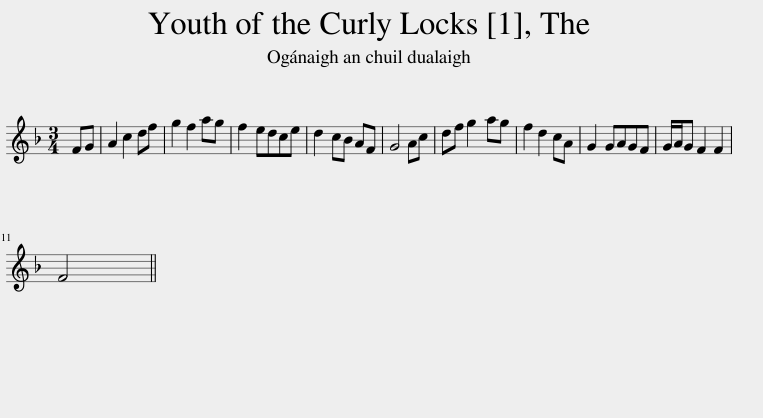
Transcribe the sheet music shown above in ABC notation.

X:1
L:1/8
M:3/4
I:linebreak $
K:F
V:1 treble
V:1
 FG | A2 c2 df | g2 f2 ag | f2 edce | d2 cB AF | %5
 G4 Ac | df g2 ag | f2 d2 cA | G2 GAGF | G/A/G F2 F2 |$ %10
 F4 || %11
